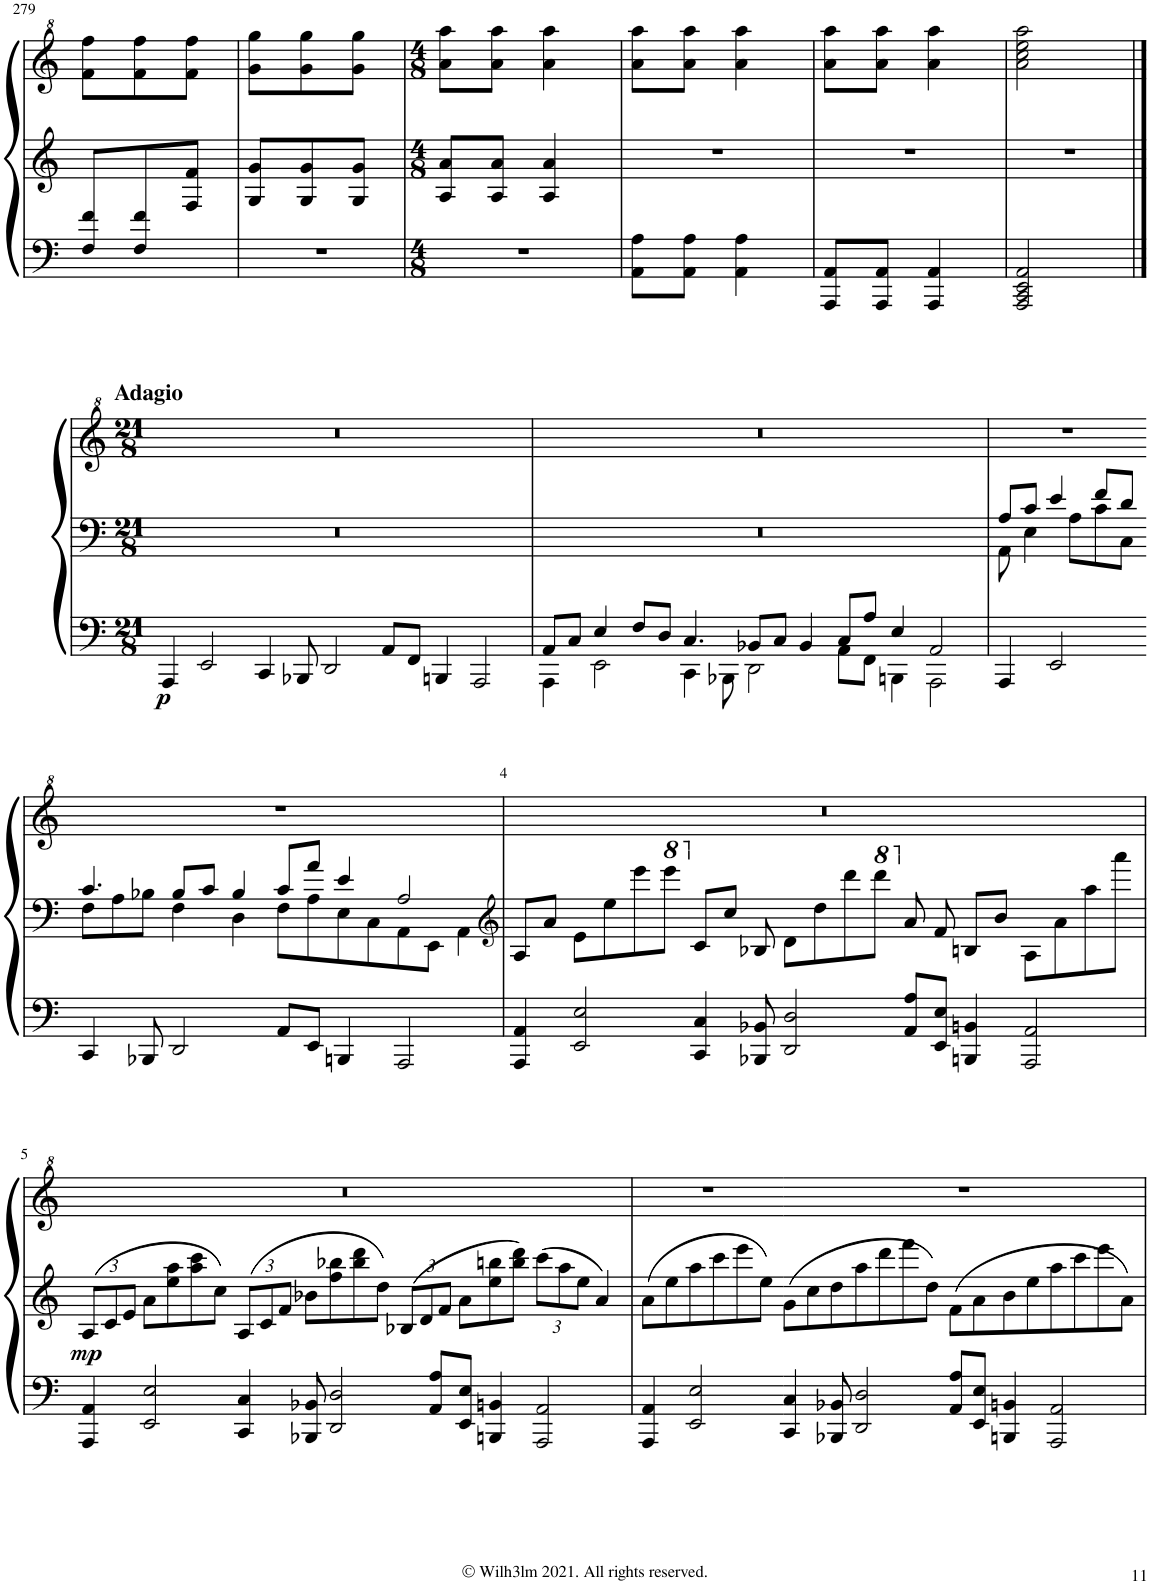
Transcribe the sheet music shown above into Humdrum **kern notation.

**kern	**kern	**kern	**dynam
*part1	*part1	*part1	*part1
*staff3	*staff2	*staff1	*staff1/2/3
*I"Piano	*	*	*
*I'Pno.	*	*	*
!!LO:PB:g=z
*clefF4	*clefG2	*clefG^2	*
*k[]	*k[]	*k[]	*
*M3/8	*M3/8	*M3/8	*
=279	=279	=279	=279
*	*	*^	*
8F/ 8f/L	4ryy	4.ryy	8ff\ 8fff\L	.
8F/ 8f/	.	.	8ff\ 8fff\	.
8ryy	8F/ 8f/J	.	8ff\ 8fff\J	.
*	*	*v	*v	*
=280	=280	=280	=280
4.r	8G/ 8g/L	8gg\ 8ggg\L	.
.	8G/ 8g/	8gg\ 8ggg\	.
.	8G/ 8g/J	8gg\ 8ggg\J	.
=281	=281	=281	=281
*M4/8	*M4/8	*M4/8	*
2r	8A/ 8a/L	8aa\ 8aaa\L	.
.	8A/ 8a/J	8aa\ 8aaa\J	.
.	4A/ 4a/	4aa\ 4aaa\	.
=282	=282	=282	=282
8AA\ 8A\L	2r	8aa\ 8aaa\L	.
8AA\ 8A\J	.	8aa\ 8aaa\J	.
4AA\ 4A\	.	4aa\ 4aaa\	.
=283	=283	=283	=283
8AAA/ 8AA/L	2r	8aa\ 8aaa\L	.
8AAA/ 8AA/J	.	8aa\ 8aaa\J	.
4AAA/ 4AA/	.	4aa\ 4aaa\	.
=284	=284	=284	=284
2AAA/ 2CC/ 2EE/ 2AA/	2r	2aa\ 2ccc\ 2eee\ 2aaa\	.
!!LO:LB:g=z
==1	==1	==1	==1
*	*clefF4	*	*
*M21/8	*M21/8	*M21/8	*
!	!	!LO:TX:a:B:t=Adagio	!
!	!	!	!LO:DY:b=3
4AAA/	8%21r	8%21r	p
2EE/	.	.	.
4CC/	.	.	.
8BBB-X/	.	.	.
2DD/	.	.	.
8AA/L	.	.	.
8FF/J	.	.	.
4BBBn/	.	.	.
2AAA/	.	.	.
=2	=2	=2	=2
*^	*	*	*
4AAA\	8AA/L	8%21r	8%21r	.
.	8C/J	.	.	.
2EE\	4E/	.	.	.
.	8F/L	.	.	.
.	8D/J	.	.	.
4CC\	4.C/	.	.	.
8BBB-X\	.	.	.	.
2DD\	8BB-X/L	.	.	.
.	8C/J	.	.	.
.	4BB-/	.	.	.
8AA\L	8C/L	.	.	.
8FF\J	8A/J	.	.	.
4BBBn\	4E/	.	.	.
2AAA\	2AA/	.	.	.
*v	*v	*	*	*
=3	=3	=3	=3
*	*^	*	*
4AAA/	8A/L	8AA\	8%21r	.
.	8c/J	4E\	.	.
2EE/	4e/	.	.	.
.	.	8A\L	.	.
.	8f/L	8c\	.	.
.	8d/J	8C\J	.	.
1...ryy	1...ryy	1...ryy	.	.
!!LO:LB:g=z
=3X1-	=3X1-	=3X1-	=3X1-	=3X1-
4CC/	4.c/	8F\L	8%21r	.
.	.	8A\	.	.
8BBB-X/	.	8B-X\J	.	.
2DD/	8B-/L	4F\	.	.
.	8c/J	.	.	.
.	4B-/	4D\	.	.
8AA/L	8c/L	8F\L	.	.
8EE/J	8a/J	8A\	.	.
4BBBn/	4e/	8E\	.	.
.	.	8C\	.	.
2AAA/	2A/	8AA\	.	.
.	.	8EE\J	.	.
.	.	4AA\	.	.
2.ryy	2.ryy	2.ryy	.	.
*	*v	*v	*	*
=4	=4	=4	=4
*	*clefG2	*	*
4AAA/ 4AA/	8A/L	8%21r	.
.	8a/J	.	.
2EE/ 2E/	8e\L	.	.
.	8ee\	.	.
.	8eee\	.	.
*	*8va	*	*
.	8eeee\J	.	.
*	*X8va	*	*
4CC/ 4C/	8c/L	.	.
.	8cc/J	.	.
8BBB-X/ 8BB-X/	8B-X/	.	.
2DD/ 2D/	8d\L	.	.
.	8dd\	.	.
.	8ddd\	.	.
*	*8va	*	*
.	8dddd\J	.	.
*	*X8va	*	*
8AA/ 8A/L	8a/	.	.
8EE/ 8E/J	8f/	.	.
4BBBn/ 4BBn/	8Bn/L	.	.
.	8b/J	.	.
2AAA/ 2AA/	8A\L	.	.
.	8a\	.	.
.	8aa\	.	.
.	8aaa\J	.	.
!!LO:LB:g=z
=5	=5	=5	=5
*	*Xbrackettup	*	*
!	!	!	!LO:DY:b=2
4AAA/ 4AA/	12A/L	8%21r	mp
.	12c/	.	.
.	12e/J	.	.
2EE/ 2E/	8a\L	.	.
.	8ee\ 8aa\	.	.
.	8aa\ 8ccc\	.	.
.	8cc\J	.	.
4CC/ 4C/	12A/L	.	.
.	12c/	.	.
.	12f/J	.	.
8BBB-X/ 8BB-X/	8b-X\L	.	.
2DD/ 2D/	8ff\ 8bb-X\	.	.
.	8bb-\ 8ddd\	.	.
.	8dd\J	.	.
.	12B-X/L	.	.
.	12d/	.	.
8AA/ 8A/L	.	.	.
.	12f/J	.	.
8EE/ 8E/J	8a\L	.	.
4BBBn/ 4BBn/	8ee\ 8bbn\	.	.
.	8bb\ 8ddd\J	.	.
2AAA/ 2AA/	12ccc\L	.	.
.	12aa\	.	.
.	12ee\J	.	.
.	4a/	.	.
=6	=6	=6	=6
4AAA/ 4AA/	8a\L	8%21r	.
.	8ee\	.	.
2EE/ 2E/	8aa\	.	.
.	8ccc\	.	.
.	8eee\	.	.
.	8ee\J	.	.
1...ryy	1...ryy	.	.
=6X2-	=6X2-	=6X2-	=6X2-
4CC/ 4C/	8g\L	8%21r	.
.	8cc\	.	.
8BBB-X/ 8BB-X/	8dd\	.	.
2DD/ 2D/	8aa\	.	.
.	8ddd\	.	.
.	8fff\	.	.
.	8dd\J	.	.
8AA/ 8A/L	8f\L	.	.
8EE/ 8E/J	8a\	.	.
4BBBn/ 4BBn/	8b\	.	.
.	8ee\	.	.
2AAA/ 2AA/	8aa\	.	.
.	8ccc\	.	.
.	8eee\	.	.
.	8a\J	.	.
2.ryy	2.ryy	.	.
=	=	=	=
*-	*-	*-	*-
